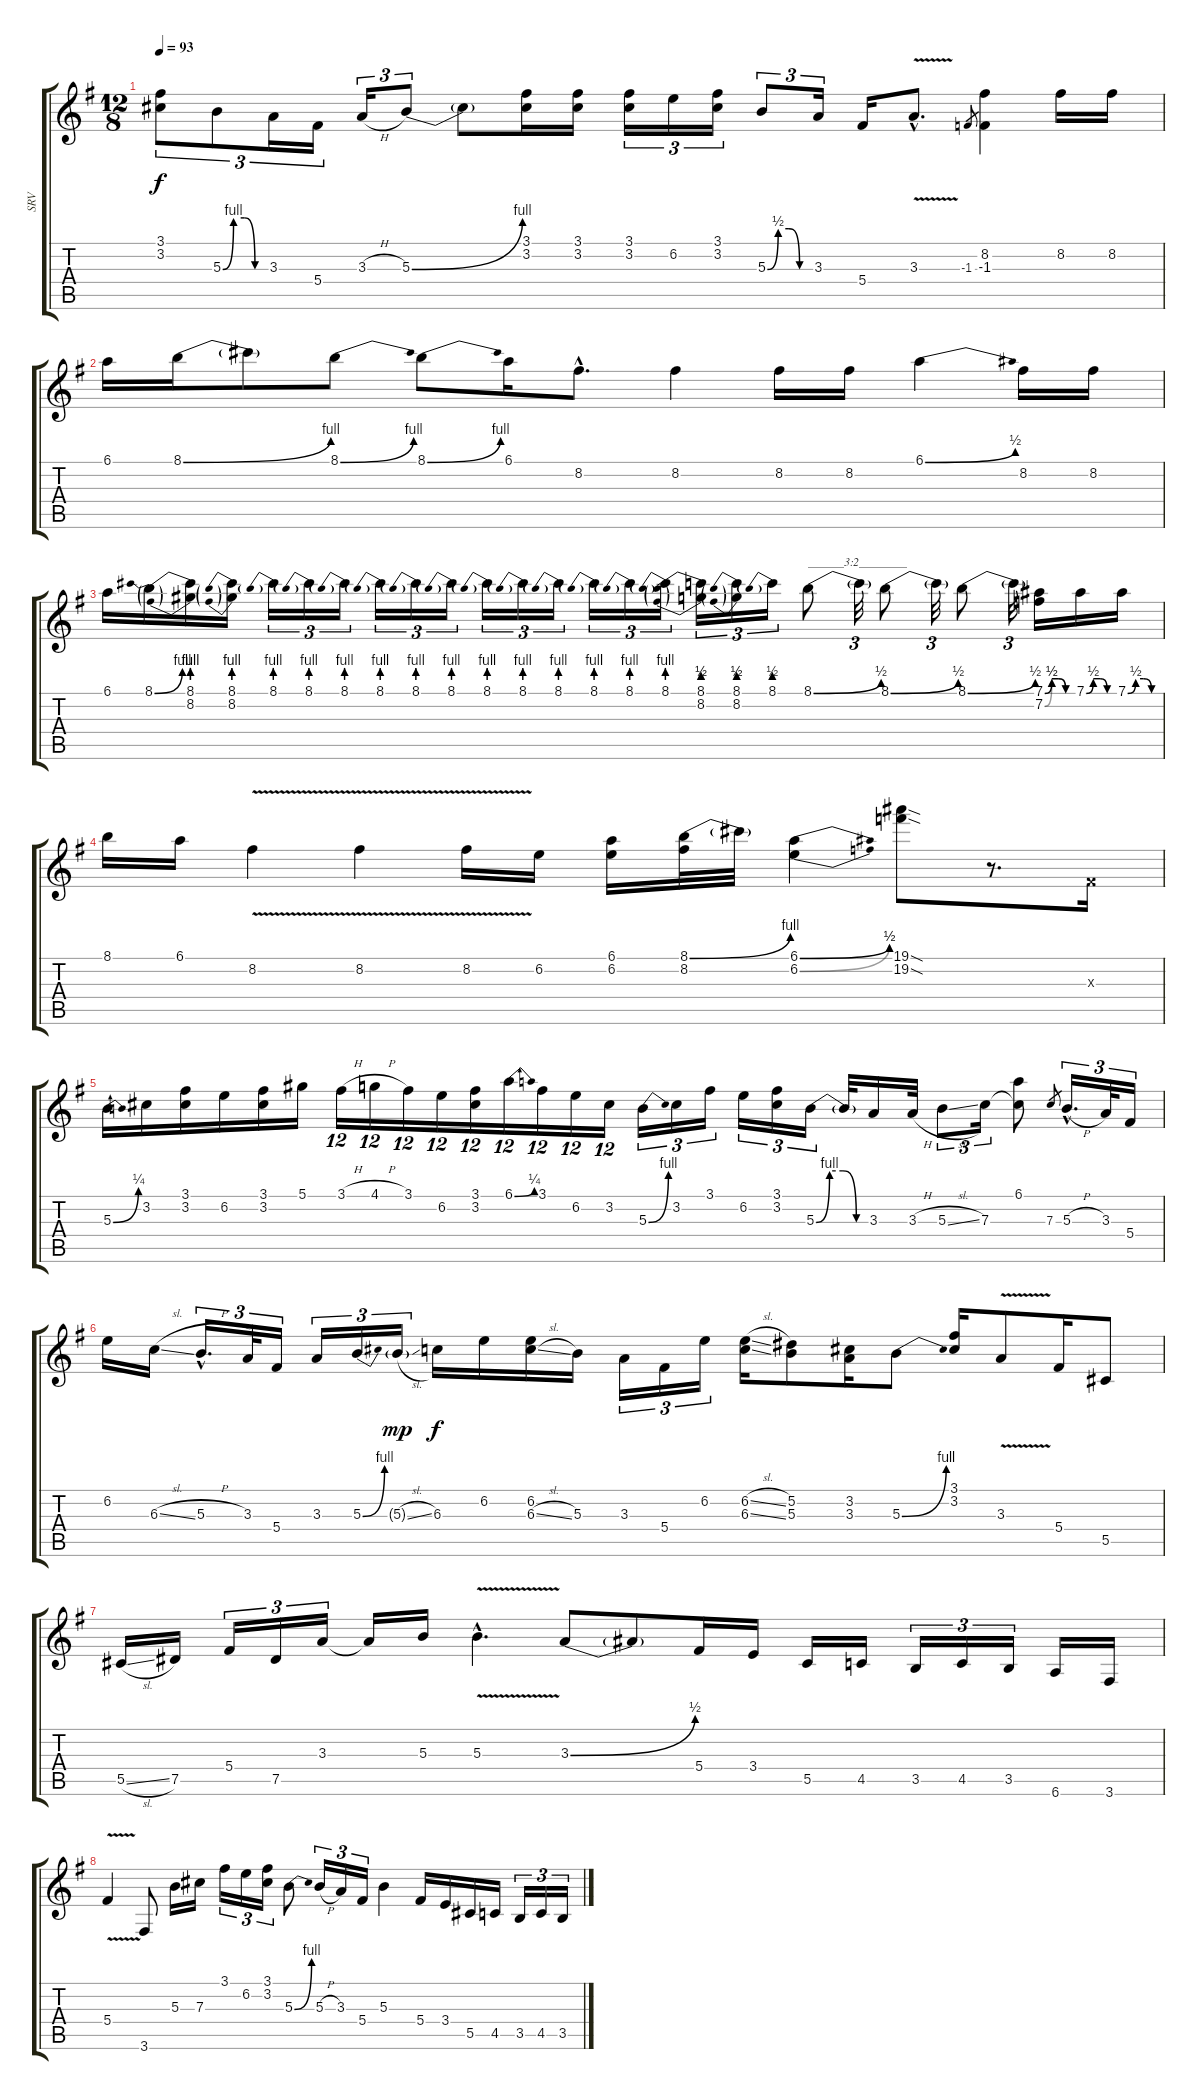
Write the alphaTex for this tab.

\track ("SRV" "SRV") {instrument distortionguitar}
\staff {score tabs}
\tuning (Eb4 Bb3 Gb3 Db3 Ab2 Eb2) {hide}
\ts (12 8)
\tempo 93
\clef g2
\ks g
(3.1 3.2).8{tu (3 2) dy f} 5.3{be (custom 0 0 15 4 30 4 45 0 60 0)}.8{tu (3 2)} 3.3.16{tu (3 2)} 5.4.16{tu (3 2)} 3.3{h}.16{tu (3 2)} 5.3{be (bend 0 0 60 4)}.8{tu (3 2)} 5.3{t}.8 (3.1 3.2).16 (3.1 3.2).16 (3.1 3.2).16{tu (3 2)} 6.2.16{tu (3 2)} (3.1 3.2).16{tu (3 2)} 5.3{be (custom 0 0 15 2 30 2 45 0 60 0)}.8{tu (3 2)} 3.3.16{tu (3 2)} 5.4.16 3.3{v hac}.8{d} -1.3.8{gr} (8.2 -1.3).4 8.2.16 8.2.16 |
6.1.16 8.1{be (bend 0 0 60 4)}.16 8.1{t}.8 8.1{be (bend 0 0 60 4)}.8 8.1{be (bend 0 0 60 4)}.8 6.1.16 8.2{hac}.8{d} 8.2.4 8.2.16 8.2.16 6.1{be (bend 0 0 60 2)}.4 8.2.16 8.2.16 |
6.1.16 8.1{be (bend 0 0 60 4)}.16 (8.1{be (prebend 0 4 60 4)} 8.2{be (prebend 0 4 60 4)}).16 (8.1{be (prebend 0 4 60 4)} 8.2{be (prebend 0 4 60 4)}).16 8.1{be (prebend 0 4 60 4)}.16{tu (3 2)} 8.1{be (prebend 0 4 60 4)}.16{tu (3 2)} 8.1{be (prebend 0 4 60 4)}.16{tu (3 2)} 8.1{be (prebend 0 4 60 4)}.16{tu (3 2)} 8.1{be (prebend 0 4 60 4)}.16{tu (3 2)} 8.1{be (prebend 0 4 60 4)}.16{tu (3 2)} 8.1{be (prebend 0 4 60 4)}.16{tu (3 2)} 8.1{be (prebend 0 4 60 4)}.16{tu (3 2)} 8.1{be (prebend 0 4 60 4)}.16{tu (3 2)} 8.1{be (prebend 0 4 60 4)}.16{tu (3 2)} 8.1{be (prebend 0 4 60 4)}.16{tu (3 2)} 8.1{be (prebend 0 4 60 4)}.16{tu (3 2)} (8.1{be (prebend 0 2 60 2)} 8.2{be (prebend 0 2 60 2)}).16{tu (3 2)} (8.1{be (prebend 0 2 60 2)} 8.2{be (prebend 0 2 60 2)}).16{tu (3 2)} 8.1{be (prebend 0 2 60 2)}.16{tu (3 2)} 8.1{be (bend 0 0 60 2)}.8{txt "______3:2________"} 8.1{t}.32{tu (3 2)} 8.1{be (bend 0 0 60 2)}.8 8.1{t}.32{tu (3 2)} 8.1{be (bend 0 0 60 2)}.8 8.1{t}.32{tu (3 2)} (7.1{be (custom 0 0 15 2 30 2 45 0 60 0)} 7.2{be (custom 0 0 15 2 30 2 45 0 60 0)}).16 7.1{be (custom 0 0 15 2 30 2 45 0 60 0)}.16 7.1{be (custom 0 0 15 2 30 2 45 0 60 0)}.16 |
8.1.16 6.1.16 8.2{v}.4 8.2{v}.4 8.2{v}.16 6.2.16 (6.1 6.2).16 (8.1{be (bend 0 0 60 4)} 8.2).32 8.1{t}.32 (6.1{be (bend 0 0 60 2)} 6.2{be (bend 0 0 60 2)}).4 (19.1{sod} 19.2{sod}).8 r.8{d} 0.3{x}.16 |
5.3{be (bend 0 0 60 1)}.16 3.2.16 (3.1 3.2).16 6.2.16 (3.1 3.2).16 5.1.16 3.1{h}.16{tu (12 8)} 4.1{h}.16{tu (12 8)} 3.1.16{tu (12 8)} 6.2.16{tu (12 8)} (3.1 3.2).16{tu (12 8)} 6.1{be (bend 0 0 60 1)}.16{tu (12 8)} 3.1.16{tu (12 8)} 6.2.16{tu (12 8)} 3.2.16{tu (12 8)} 5.3{be (bend 0 0 60 4)}.16{tu (3 2)} 3.2.16{tu (3 2)} 3.1.16{tu (3 2)} 6.2.16{tu (3 2)} (3.1 3.2).16{tu (3 2)} 5.3{be (custom 0 0 15 4 30 4 45 0 60 0)}.16{tu (3 2)} 5.3{t}.32 3.3.16 3.3{h}.32 5.3{sl}.8{tu (3 2)} 7.3.16{tu (3 2)} (6.1 7.3{t}).8 7.3.8{gr} 5.3{h hac}.16{d tu (3 2)} 3.3.32{tu (3 2)} 5.4.16{tu (3 2)} |
6.2.16 6.3{sl}.16 5.3{h hac}.16{d tu (3 2)} 3.3.32{tu (3 2)} 5.4.16{tu (3 2)} 3.3.16{tu (3 2)} 5.3{be (bend 0 0 60 4)}.16{tu (3 2)} 5.3{sl g}.16{tu (3 2) dy mp} 6.3.16{dy f} 6.2.16 (6.2 6.3{sl}).16 5.3.16 3.3.16{tu (3 2)} 5.4.16{tu (3 2)} 6.2.16{tu (3 2)} (6.2{sl} 6.3{ss}).16 (5.2 5.3).8 (3.2 3.3).16 5.3{be (bend 0 0 60 4)}.8 (3.1 3.2).16 3.3{v}.8 5.4.16 5.5.8 |
5.5{sl}.16 7.5.16 5.4.16{tu (3 2)} 7.5.16{tu (3 2)} 3.3.16{tu (3 2)} 3.3{t}.16 5.3.16 5.3{v hac}.4{d} 3.3{be (bend 0 0 60 2)}.8 3.3{t}.8 5.4.16 3.4.16 5.5.16 4.5.16 3.5.16{tu (3 2)} 4.5.16{tu (3 2)} 3.5.16{tu (3 2)} 6.6.16 3.6.16 |
5.4{v}.4 3.6.8 5.3.16 7.3.16 3.1.16{tu (3 2)} 6.2.16{tu (3 2)} (3.1 3.2).16{tu (3 2)} 5.3{be (bend 0 0 60 4)}.8 5.3{h}.16{tu (3 2)} 3.3.16{tu (3 2)} 5.4.16{tu (3 2)} 5.3.4 5.4.16 3.4.16 5.5.16 4.5.16 3.5.16{tu (3 2)} 4.5.16{tu (3 2)} 3.5.16{tu (3 2)}
